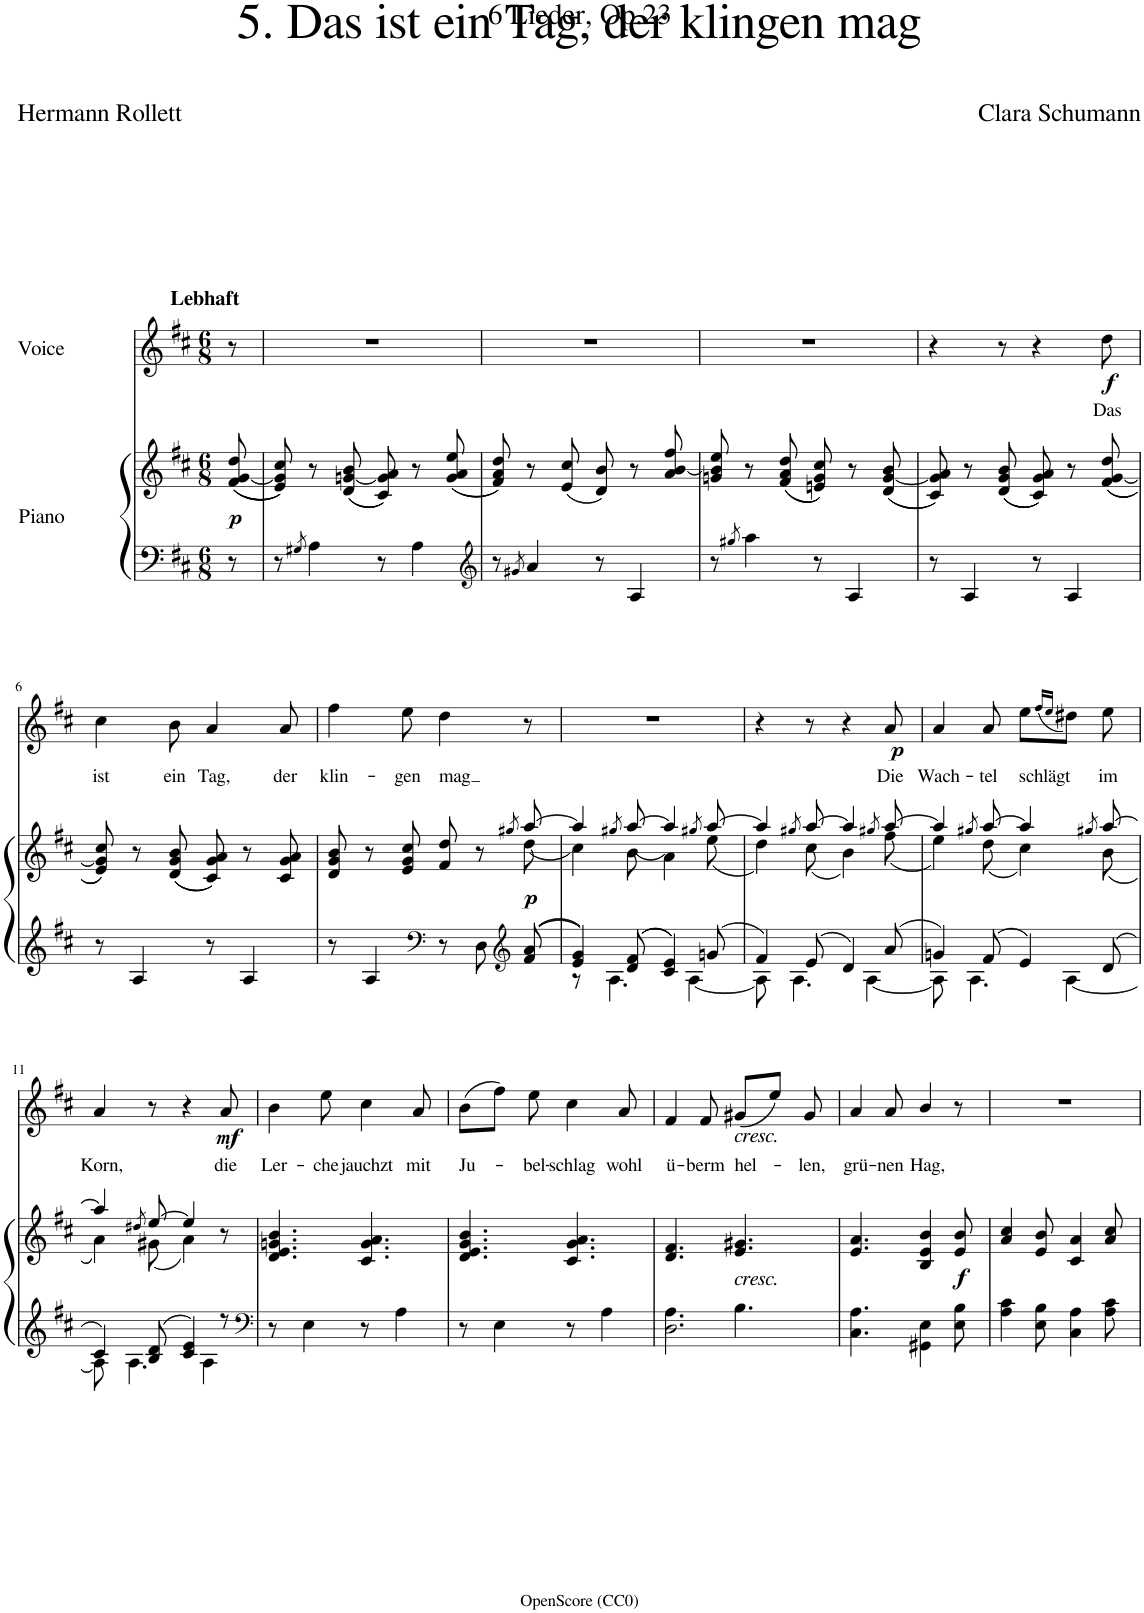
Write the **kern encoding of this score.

**kern	**kern	**dynam	**kern	**text	**dynam
*part2	*part2	*part2	*part1	*part1	*part1
*staff3	*staff2	*staff2/3	*staff1	*staff1	*staff1
*I"Piano	*	*	*I"Voice	*	*
*I'Pno	*	*	*	*	*
*clefF4	*clefG2	*	*clefG2	*	*
*k[f#c#]	*k[f#c#]	*	*k[f#c#]	*	*
*M6/8	*M6/8	*	*M6/8	*	*
=1	=1	=1	=1	=1	=1
!	!	!	!LO:TX:a:B:t=Lebhaft	!	!
!	!	!LO:DY:b	!	!	!
8r	(((8f#/ [8g/ 8dd/	p	8r	.	.
=2	=2	=2	=2	=2	=2
8r	8e/ 8g/] 8cc#/)))	.	2.r	.	.
8qG#X/	.	.	.	.	.
4A\	8r	.	.	.	.
.	((8d/ [8gn/ 8b/	.	.	.	.
8r	8c#/ 8g/] 8a/))	.	.	.	.
4A\	8r	.	.	.	.
.	((8g/ 8a/ 8ee/	.	.	.	.
=3	=3	=3	=3	=3	=3
*clefG2	*	*	*	*	*
8r	8f#/ 8a/ 8dd/))	.	2.r	.	.
8qg#X/	.	.	.	.	.
4a/	8r	.	.	.	.
.	(8e/ 8cc#/	.	.	.	.
8r	8d/ 8b/)	.	.	.	.
4A/	8r	.	.	.	.
.	8a/ [8b/ 8ff#/	.	.	.	.
=4	=4	=4	=4	=4	=4
8r	8gn/ 8b/] 8ee/	.	2.r	.	.
8qgg#X/	.	.	.	.	.
4aa\	8r	.	.	.	.
.	((8f#/ 8a/ 8dd/	.	.	.	.
8r	8en/ 8g/ 8cc#/))	.	.	.	.
4A/	8r	.	.	.	.
.	((8d/ [8g/ 8b/	.	.	.	.
=5	=5	=5	=5	=5	=5
8r	8c#/ 8g/] 8a/))	.	4r	.	.
4A/	8r	.	.	.	.
.	((8d/ 8g/ 8b/	.	8r	.	.
8r	8c#/ 8g/ 8a/))	.	4r	.	.
4A/	8r	.	.	.	.
!	!	!	!	!LO:LY:b	!LO:DY:b
.	((8f#/ [8g/ 8dd/	.	8dd\	Das	f
!!LO:LB:g=z
=6	=6	=6	=6	=6	=6
!	!	!	!	!LO:LY:b	!
8r	8e/ 8g/] 8cc#/))	.	4cc#\	ist	.
4A/	8r	.	.	.	.
!	!	!	!	!LO:LY:b	!
.	((8d/ 8g/ 8b/	.	8b\	ein	.
!	!	!	!	!LO:LY:b	!
8r	8c#/ 8g/ 8a/))	.	4a/	Tag,	.
4A/	8r	.	.	.	.
!	!	!	!	!LO:LY:b	!
.	8c#/ 8g/ 8a/	.	8a/	der	.
=7	=7	=7	=7	=7	=7
*	*^	*	*	*	*
!	!	!	!	!	!LO:LY:b	!
8r	8d/ 8g/ 8b/	8ryy	.	4ff#\	klin-	.
*	*v	*v	*	*	*	*
4A/	8r	.	.	.	.
!	!	!	!	!LO:LY:b	!
.	8e/ 8g/ 8cc#/	.	8ee\	-gen	.
*clefF4	*	*	*	*	*
!	!	!	!	!LO:LY:b	!
8r	8f#/ 8dd/	.	4dd\	mag	.
8D\L	8r	.	.	.	.
*clefG2	*	*	*	*	*
.	8qgg#X/	.	.	.	.
*	*^	*	*	*	*
!	!	!	!LO:DY:b	!	!	!
8f#\ 8a\J	[8aa/	(8dd\	p	8r	.	.
=8	=8	=8	=8	=8	=8	=8
*^	*	*	*	*	*	*
4e/ 4g/	8r	4aa/]	4cc#\)	.	2.r	.	.
.	4.A\	.	.	.	.	.	.
.	.	8qgg#X/	.	.	.	.	.
8d/ 8f#/	.	[8aa/	(8b\	.	.	.	.
4c#/ 4e/	.	4aa/]	4a\)	.	.	.	.
.	[4A\	.	.	.	.	.	.
.	.	8qgg#X/	.	.	.	.	.
8gn/	.	[8aa/	(8ee\	.	.	.	.
=9	=9	=9	=9	=9	=9	=9	=9
4f#/	8A\]	4aa/]	4dd\)	.	4r	.	.
.	4.A\	.	.	.	.	.	.
.	.	8qgg#X/	.	.	.	.	.
8e/	.	[8aa/	(8cc#\	.	8r	.	.
4d/	.	4aa/]	4b\)	.	4r	.	.
.	[4A\	.	.	.	.	.	.
.	.	8qgg#X/	.	.	.	.	.
!	!	!	!	!	!	!LO:LY:b	!LO:DY:b
8a/	.	[8aa/	(8ff#\	.	8a/	Die	p
=10	=10	=10	=10	=10	=10	=10	=10
!	!	!	!	!	!	!LO:LY:b	!
4gn/	8A\]	4aa/]	4ee\)	.	4a/	Wach-	.
.	4.A\	.	.	.	.	.	.
.	.	8qgg#X/	.	.	.	.	.
!	!	!	!	!	!	!LO:LY:b	!
8f#/	.	[8aa/	(8dd\	.	8a/	-tel	.
!	!	!	!	!	!	!LO:LY:b	!
4e/	.	4aa/]	4cc#\)	.	8ee\L	schlägt	.
.	.	.	.	.	(16qff#/LL	.	.
.	.	.	.	.	16qee/JJ	.	.
.	[4A\	.	.	.	8dd#X\J)	.	.
.	.	8qgg#X/	.	.	.	.	.
!	!	!	!	!	!	!LO:LY:b	!
8d/	.	[8aa/	(8b\	.	8ee\	im	.
!!LO:LB:g=z
=11	=11	=11	=11	=11	=11	=11	=11
!	!	!	!	!	!	!LO:LY:b	!
4c#/	8A\]	4aa/]	4a\)	.	4a/	Korn,	.
.	4.A\	.	.	.	.	.	.
.	.	8qdd#X/	.	.	.	.	.
8B/ 8d/	.	[8ee/	(8g#X\	.	8r	.	.
4c#/ 4e/	.	4ee/]	4a\)	.	4r	.	.
.	4A\	.	.	.	.	.	.
!	!	!	!	!	!	!LO:LY:b	!LO:DY:b
8r	.	8r	8ryy	.	8a/	die	mf
*v	*v	*	*	*	*	*	*
*	*v	*v	*	*	*	*
=12	=12	=12	=12	=12	=12
*clefF4	*	*	*	*	*
*	*^	*	*	*	*
!	!	!	!	!	!LO:LY:b	!
*	*v	*v	*	*	*	*
8r	4.d/ 4.e/ 4.gn/ 4.b/	.	4b\	Ler-	.
4E\	.	.	.	.	.
!	!	!	!	!LO:LY:b	!
.	.	.	8ee\	-che	.
!	!	!	!	!LO:LY:b	!
8r	4.c#/ 4.g/ 4.a/	.	4cc#\	jauchzt	.
4A\	.	.	.	.	.
!	!	!	!	!LO:LY:b	!
.	.	.	8a/	mit	.
=13	=13	=13	=13	=13	=13
!	!	!	!	!LO:LY:b	!
8r	4.d/ 4.e/ 4.g/ 4.b/	.	(8b\L	Ju-	.
4E\	.	.	8ff#\J)	.	.
!	!	!	!	!LO:LY:b	!
.	.	.	8ee\	-bel-	.
!	!	!	!	!LO:LY:b	!
8r	4.c#/ 4.g/ 4.a/	.	4cc#\	-schlag	.
4A\	.	.	.	.	.
!	!	!	!	!LO:LY:b	!
.	.	.	8a/	wohl	.
=14	=14	=14	=14	=14	=14
*^	*	*	*	*	*
!	!	!	!	!	!LO:LY:b	!
4.A\	2.D\	4.d/ 4.f#/	.	4f#/	ü-	.
!	!	!	!	!	!LO:LY:b	!
.	.	.	.	8f#/	-berm	.
!	!	!	!	!LO:TX:b:i:t=cresc.	!	!
!	!	!LO:TX:b:i:t=cresc.	!	!	!	!
!	!	!	!	!	!LO:LY:b	!
4.B\	.	4.e/ 4.g#X/	.	(8g#X/L	hel-	.
.	.	.	.	8ee/J)	.	.
!	!	!	!	!	!LO:LY:b	!
.	.	.	.	8g#/	-len,	.
*v	*v	*	*	*	*	*
=15	=15	=15	=15	=15	=15
!	!	!	!	!LO:LY:b	!
4.C#\ 4.A\	4.e/ 4.a/	.	4a/	grü-	.
!	!	!	!	!LO:LY:b	!
.	.	.	8a/	-nen	.
!	!	!	!	!LO:LY:b	!
4GG#X\ 4E\	4B/ 4e/ 4b/	.	4b/	Hag,	.
!	!	!LO:DY:b	!	!	!
8E\ 8B\	8e/ 8b/	f	8r	.	.
=16	=16	=16	=16	=16	=16
4A\ 4c#\	4a/ 4cc#/	.	2.r	.	.
8E\ 8B\	8e/ 8b/	.	.	.	.
4C#\ 4A\	4c#/ 4a/	.	.	.	.
8A\ 8c#\	8a/ 8cc#/	.	.	.	.
=	=	=	=	=	=
*-	*-	*-	*-	*-	*-
